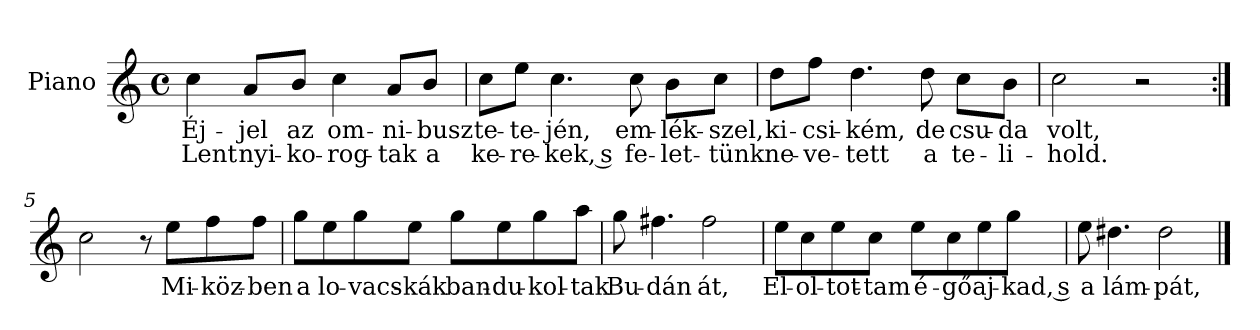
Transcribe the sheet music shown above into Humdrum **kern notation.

**kern	**text	**text
*part1	*part1	*part1
*staff1	*staff1	*staff1
*I"Piano	*	*
*I'Pno	*	*
*clefG2	*	*
*k[]	*	*
*C:	*	*
*M4/4	*	*
*met(c)	*	*
=1	=1	=1
4cc\	Éj-	Lent
8a/L	-jel	nyi-
8b/J	az	-ko-
4cc\	om-	-rog-
8a/L	-ni-	-tak
8b/J	-busz	a
=2	=2	=2
8cc\L	te-	ke-
8ee\J	-te-	-re-
4.cc\	-jén,	kek, s
8cc\	em-	fe-
8b\L	-lék-	-let-
8cc\J	-szel,	-tünk
=3	=3	=3
8dd\L	ki-	ne-
8ff\J	-csi-	-ve-
4.dd\	-kém,	-tett
8dd\	de	a
8cc\L	csu-	te-
8b\J	-da	-li-
=4	=4	=4
2cc\	volt,	-hold.
2r	.	.
!!LO:LB:g=z
=5:|!	=5:|!	=5:|!
2cc\	.	.
8r	.	.
8ee\L	Mi-	.
8ff\	-köz-	.
8ff\J	-ben	.
=6	=6	=6
8gg\L	a	.
8ee\	lo-	.
8gg\	-vacs-	.
8ee\J	-kák	.
8gg\L	ban-	.
8ee\	-du-	.
8gg\	-kol-	.
8aa\J	-tak	.
=7	=7	=7
8gg\	Bu-	.
4.ff#X\	-dán	.
2ff#\	át,	.
=8	=8	=8
8ee\L	El-	.
8cc\	-ol-	.
8ee\	-tot-	.
8cc\J	-tam	.
8ee\L	é-	.
8cc\	-gő	.
8ee\	aj-	.
8gg\J	kad, s	.
=9	=9	=9
8ee\	a	.
4.dd#X\	lám-	.
2dd#\	-pát,-	.
==	==	==
*-	*-	*-
